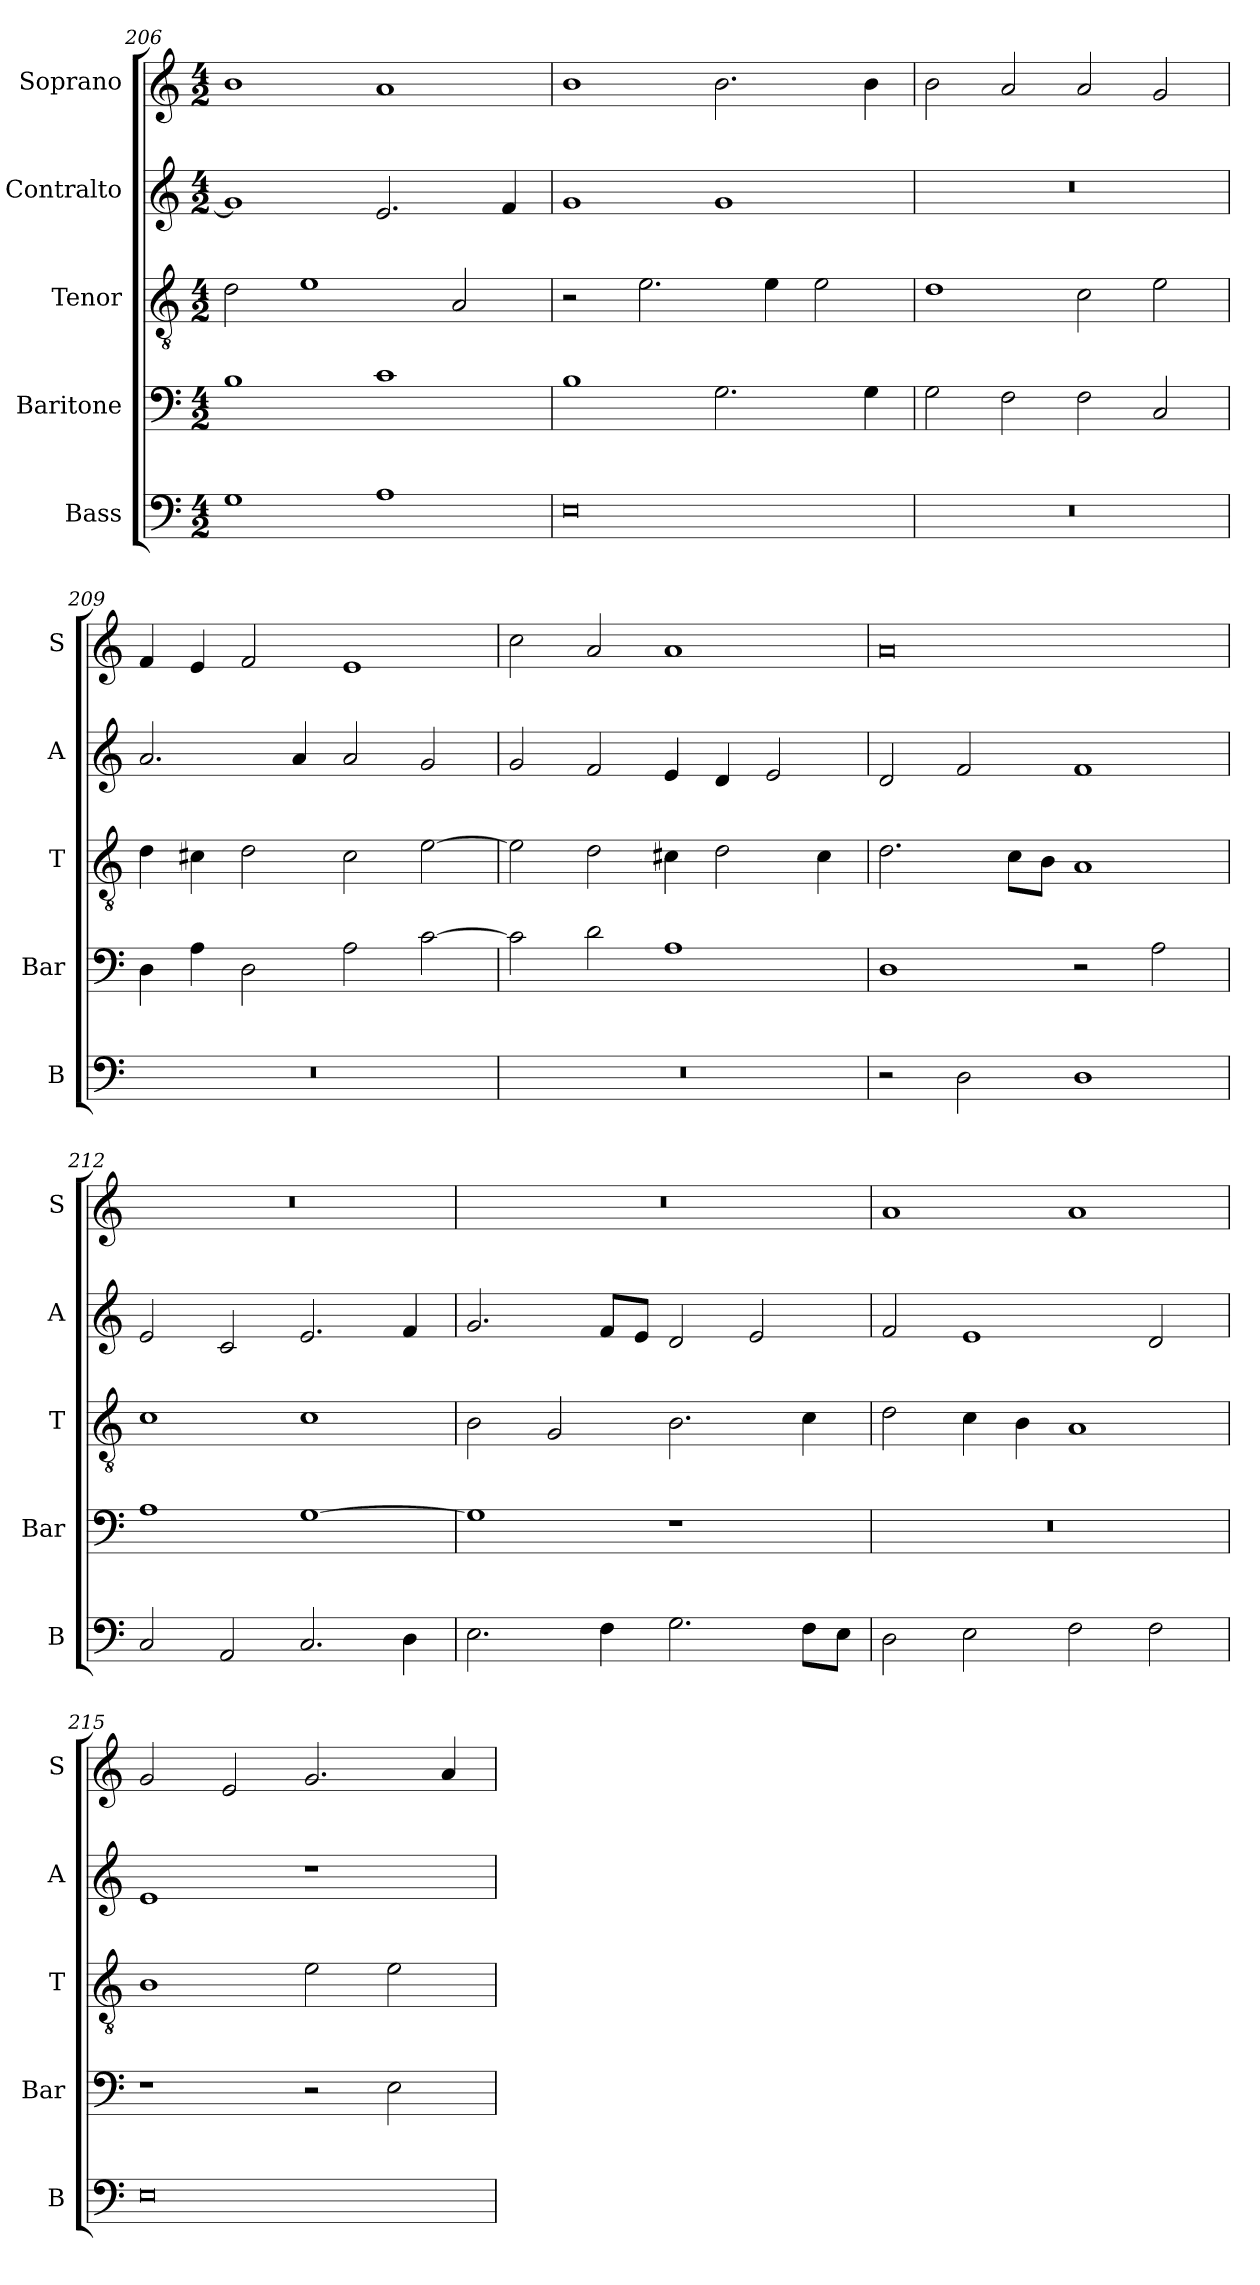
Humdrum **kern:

**kern	**kern	**kern	**kern	**kern
*part5	*part4	*part3	*part2	*part1
*staff5	*staff4	*staff3	*staff2	*staff1
*I"Bass	*I"Baritone	*I"Tenor	*I"Contralto	*I"Soprano
*I'B	*I'Bar	*I'T	*I'A	*I'S
*clefF4	*clefF4	*clefGv2	*clefG2	*clefG2
*k[]	*k[]	*k[]	*k[]	*k[]
*A:aeo	*A:aeo	*A:aeo	*A:aeo	*A:aeo
*M4/2	*M4/2	*M4/2	*M4/2	*M4/2
=206	=206	=206	=206	=206
1G	1B	2d	1g]	1b
.	.	1e	.	.
1A	1c	.	2.e	1a
.	.	2A	.	.
.	.	.	4f	.
=207	=207	=207	=207	=207
0E	1B	2r	1g	1b
.	.	2.e	.	.
.	2.G	.	1g	2.b
.	.	4e	.	.
.	.	2e	.	.
.	4G	.	.	4b
=208	=208	=208	=208	=208
0r	2G	1d	0r	2b
.	2F	.	.	2a
.	2F	2c	.	2a
.	2C	2e	.	2g
=209	=209	=209	=209	=209
0r	4D	4d	2.a	4f
.	4A	4c#X	.	4e
.	2D	2d	.	2f
.	.	.	4a	.
.	2A	2c#	2a	1e
.	[2c	[2e	2g	.
=210	=210	=210	=210	=210
0r	2c]	2e]	2g	2cc
.	2d	2d	2f	2a
.	1A	4c#X	4e	1a
.	.	2d	4d	.
.	.	.	2e	.
.	.	4c#	.	.
=211	=211	=211	=211	=211
2r	1D	2.d	2d	0a
2D	.	.	2f	.
.	.	8c\L	.	.
.	.	8B\J	.	.
1D	2r	1A	1f	.
.	2A	.	.	.
=212	=212	=212	=212	=212
2C	1A	1c	2e	0r
2AA	.	.	2c	.
2.C	[1G	1c	2.e	.
4D	.	.	4f	.
=213	=213	=213	=213	=213
2.E	1G]	2B	2.g	0r
.	.	2G	.	.
4F	.	.	8f/L	.
.	.	.	8e/J	.
2.G	1r	2.B	2d	.
.	.	.	2e	.
8F\L	.	4c	.	.
8E\J	.	.	.	.
=214	=214	=214	=214	=214
2D	0r	2d	2f	1a
2E	.	4c	1e	.
.	.	4B	.	.
2F	.	1A	.	1a
2F	.	.	2d	.
=215	=215	=215	=215	=215
0E	1r	1B	1e	2g
.	.	.	.	2e
.	2r	2e	1r	2.g
.	2E	2e	.	.
.	.	.	.	4a
=	=	=	=	=
*-	*-	*-	*-	*-
